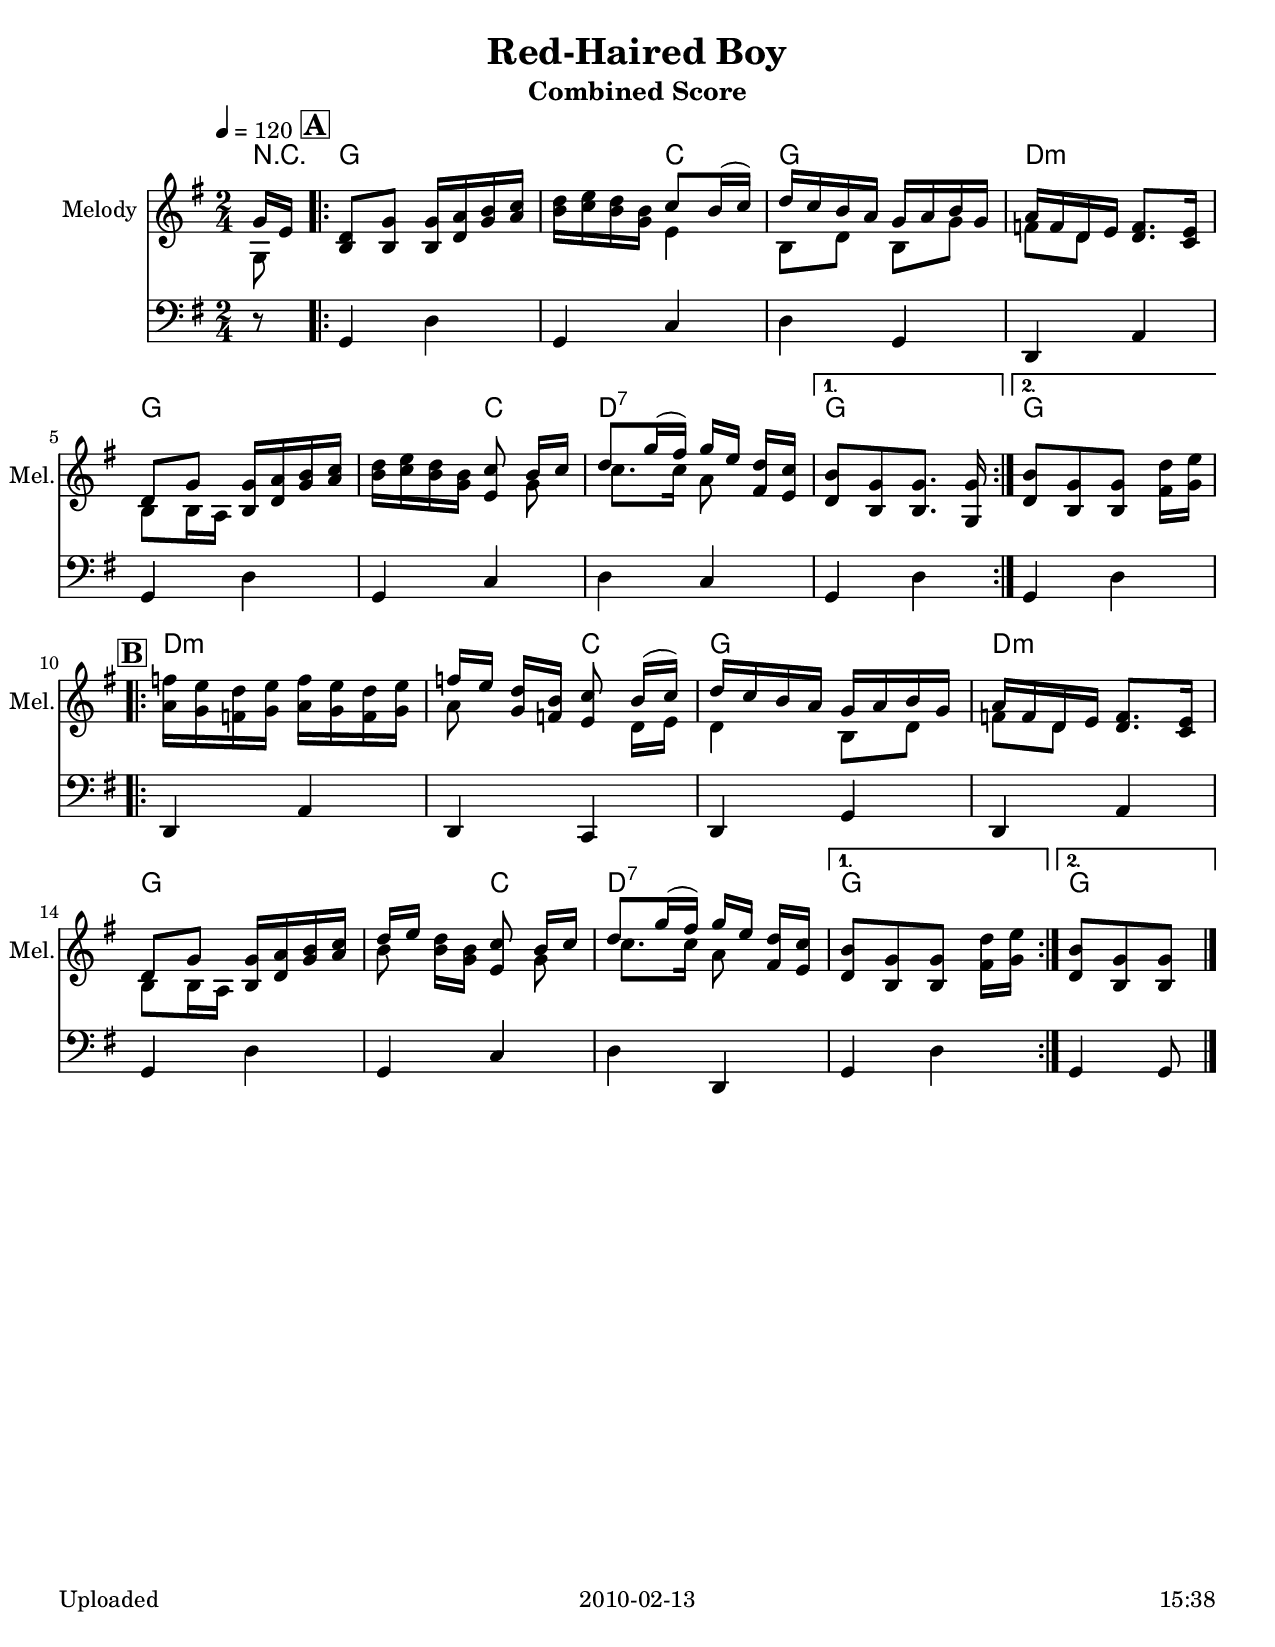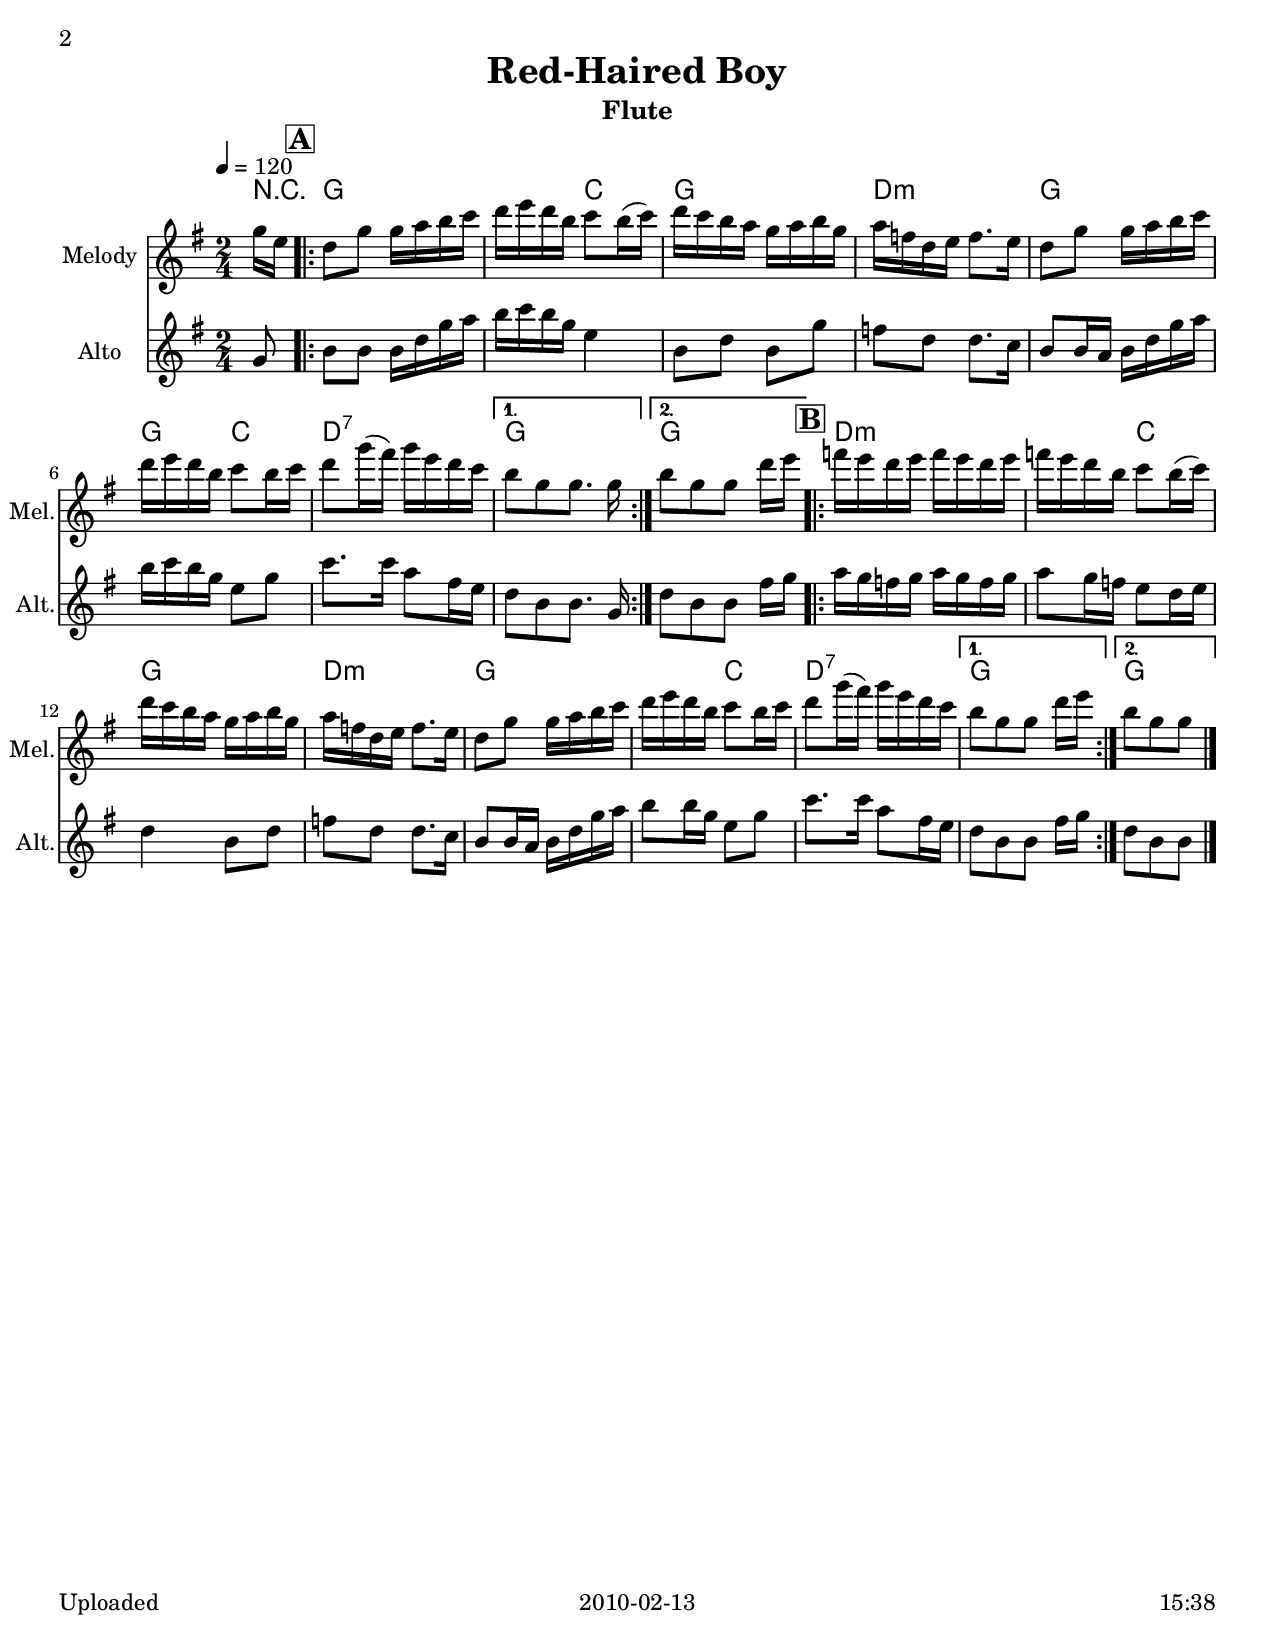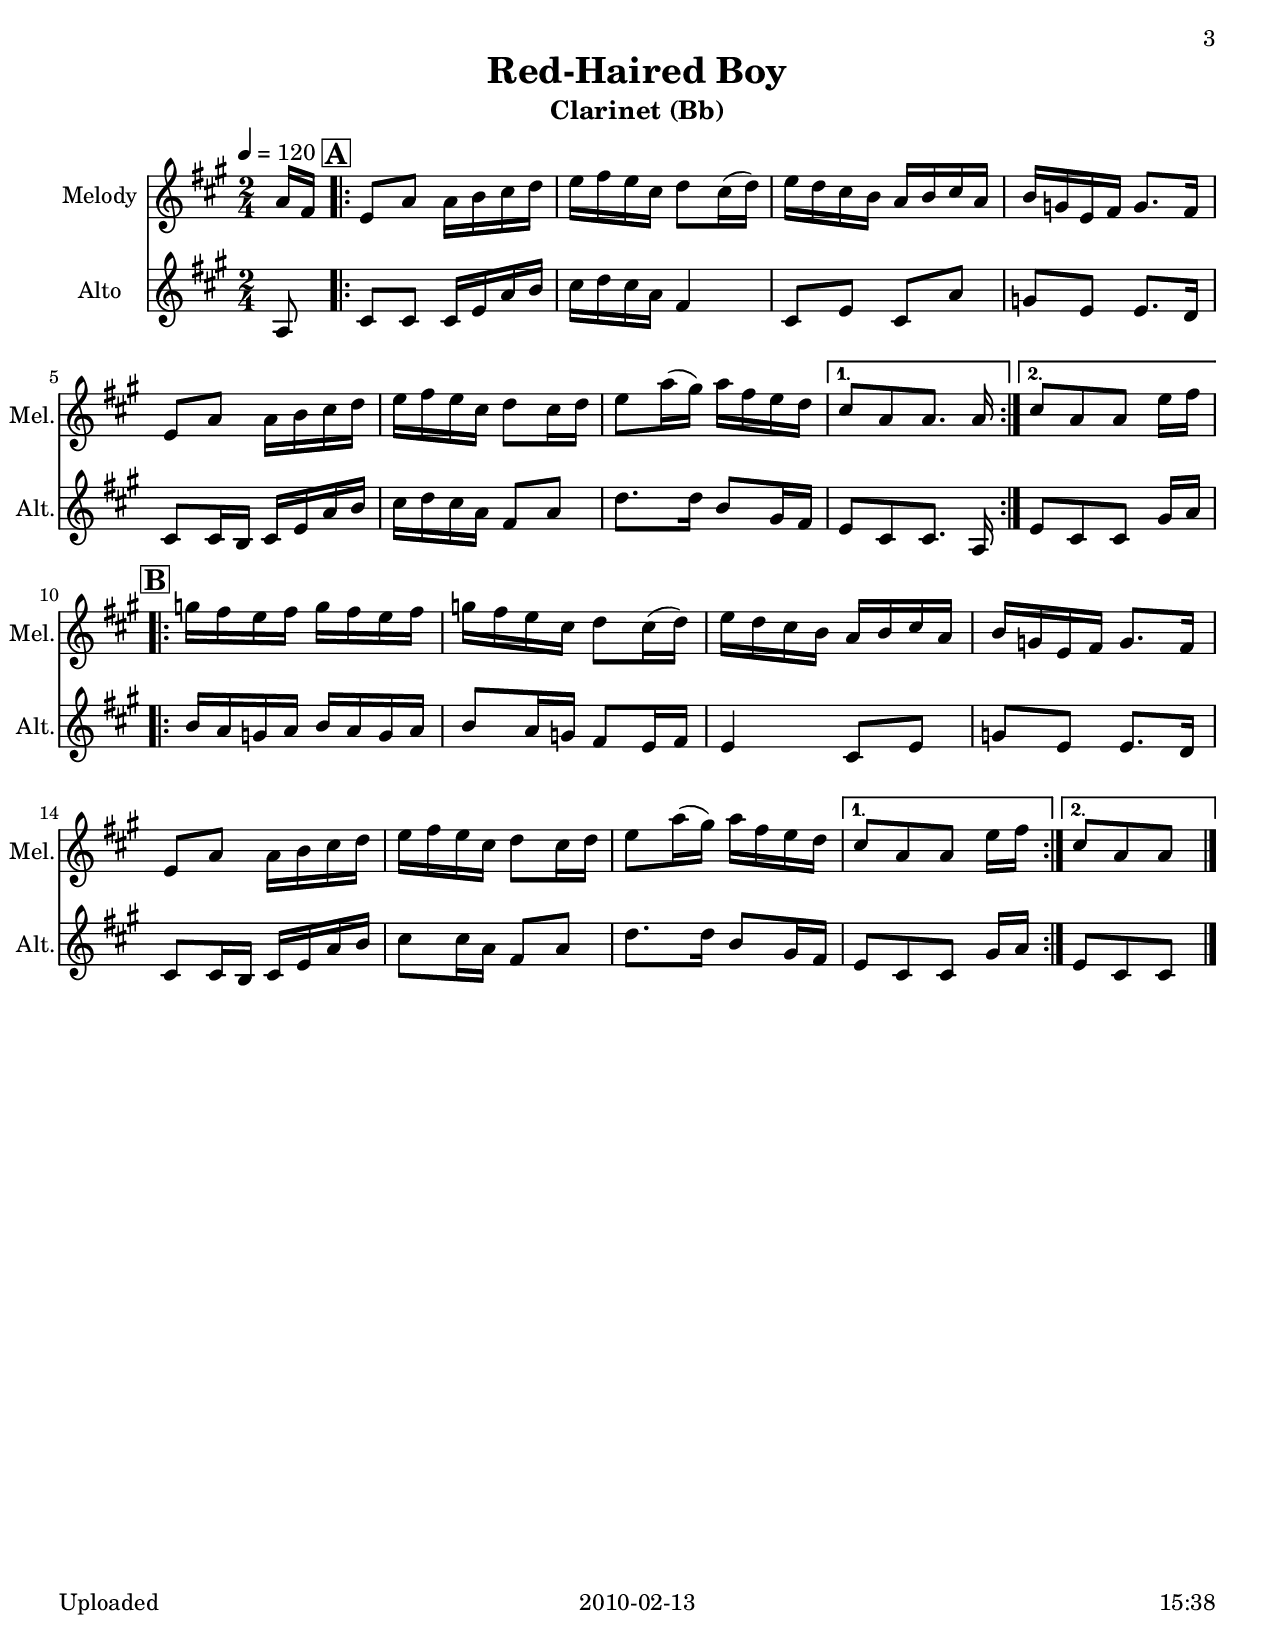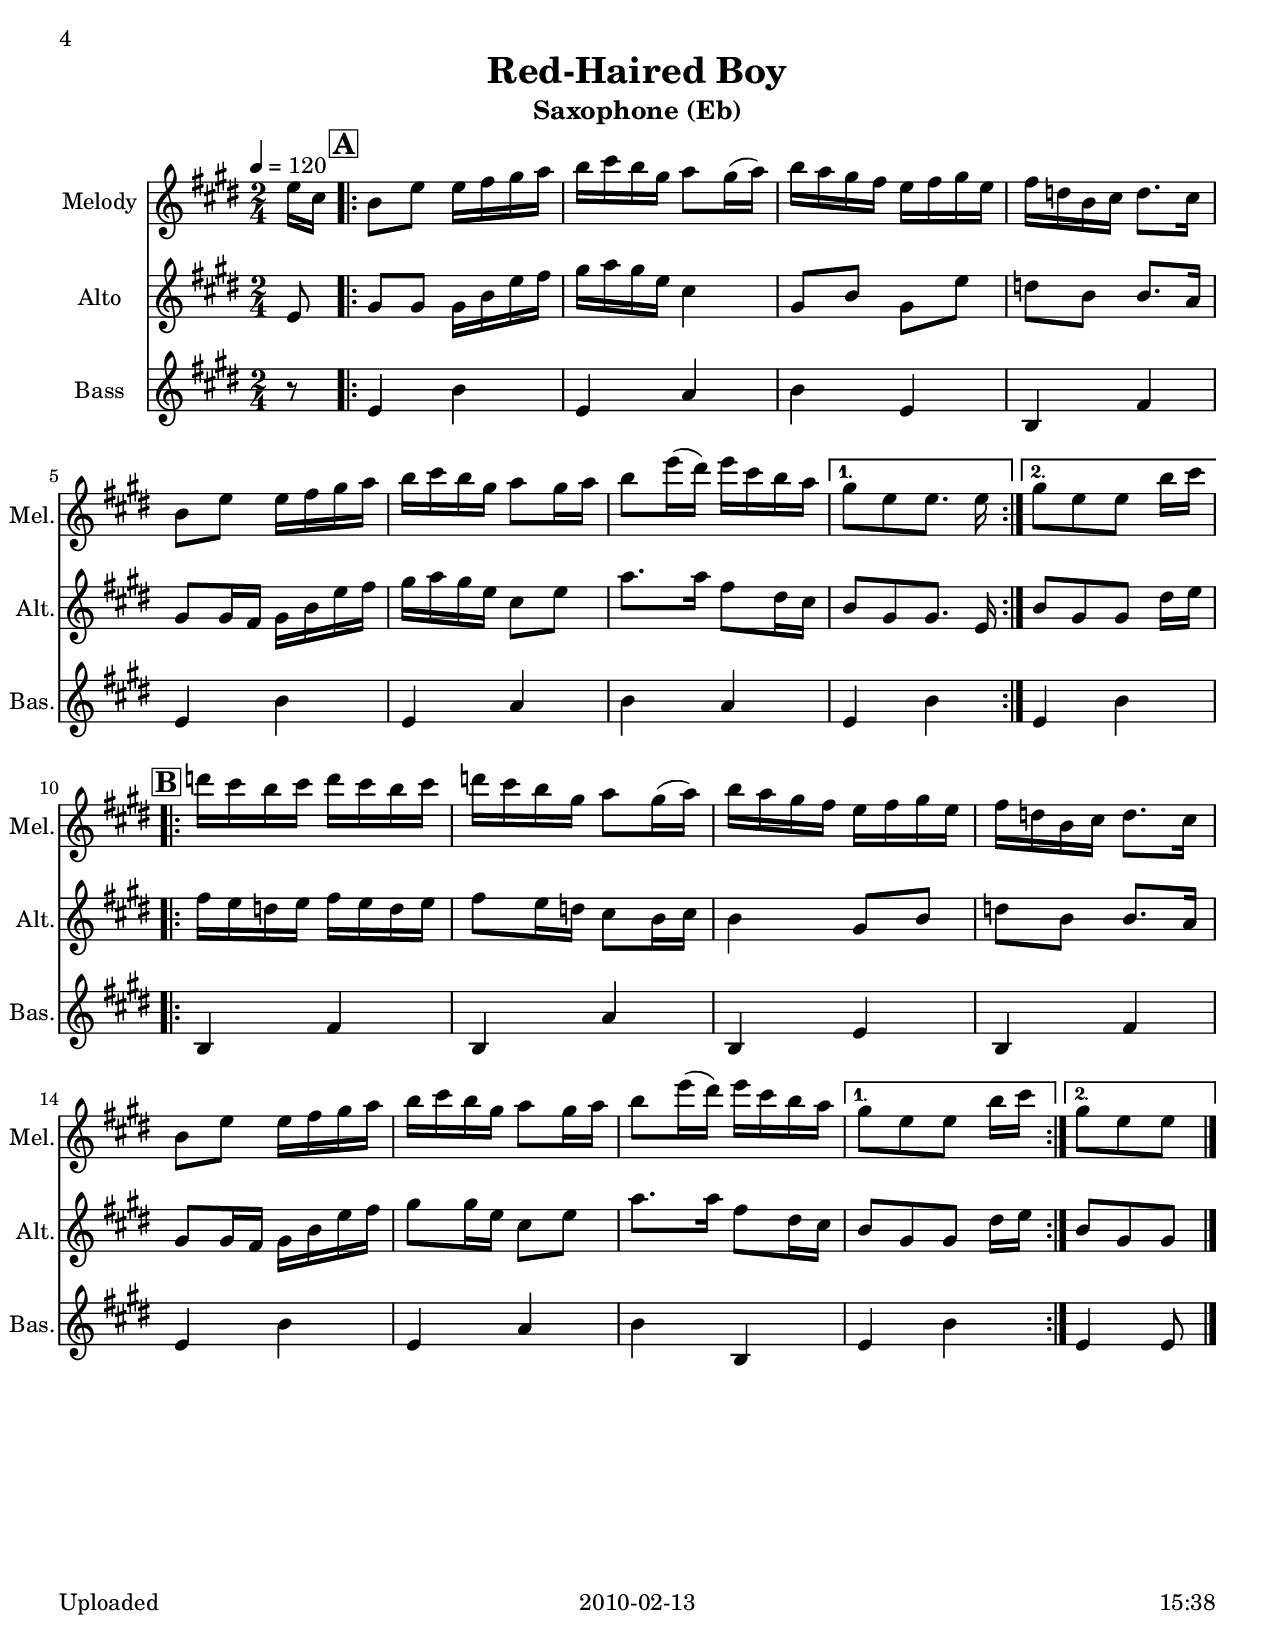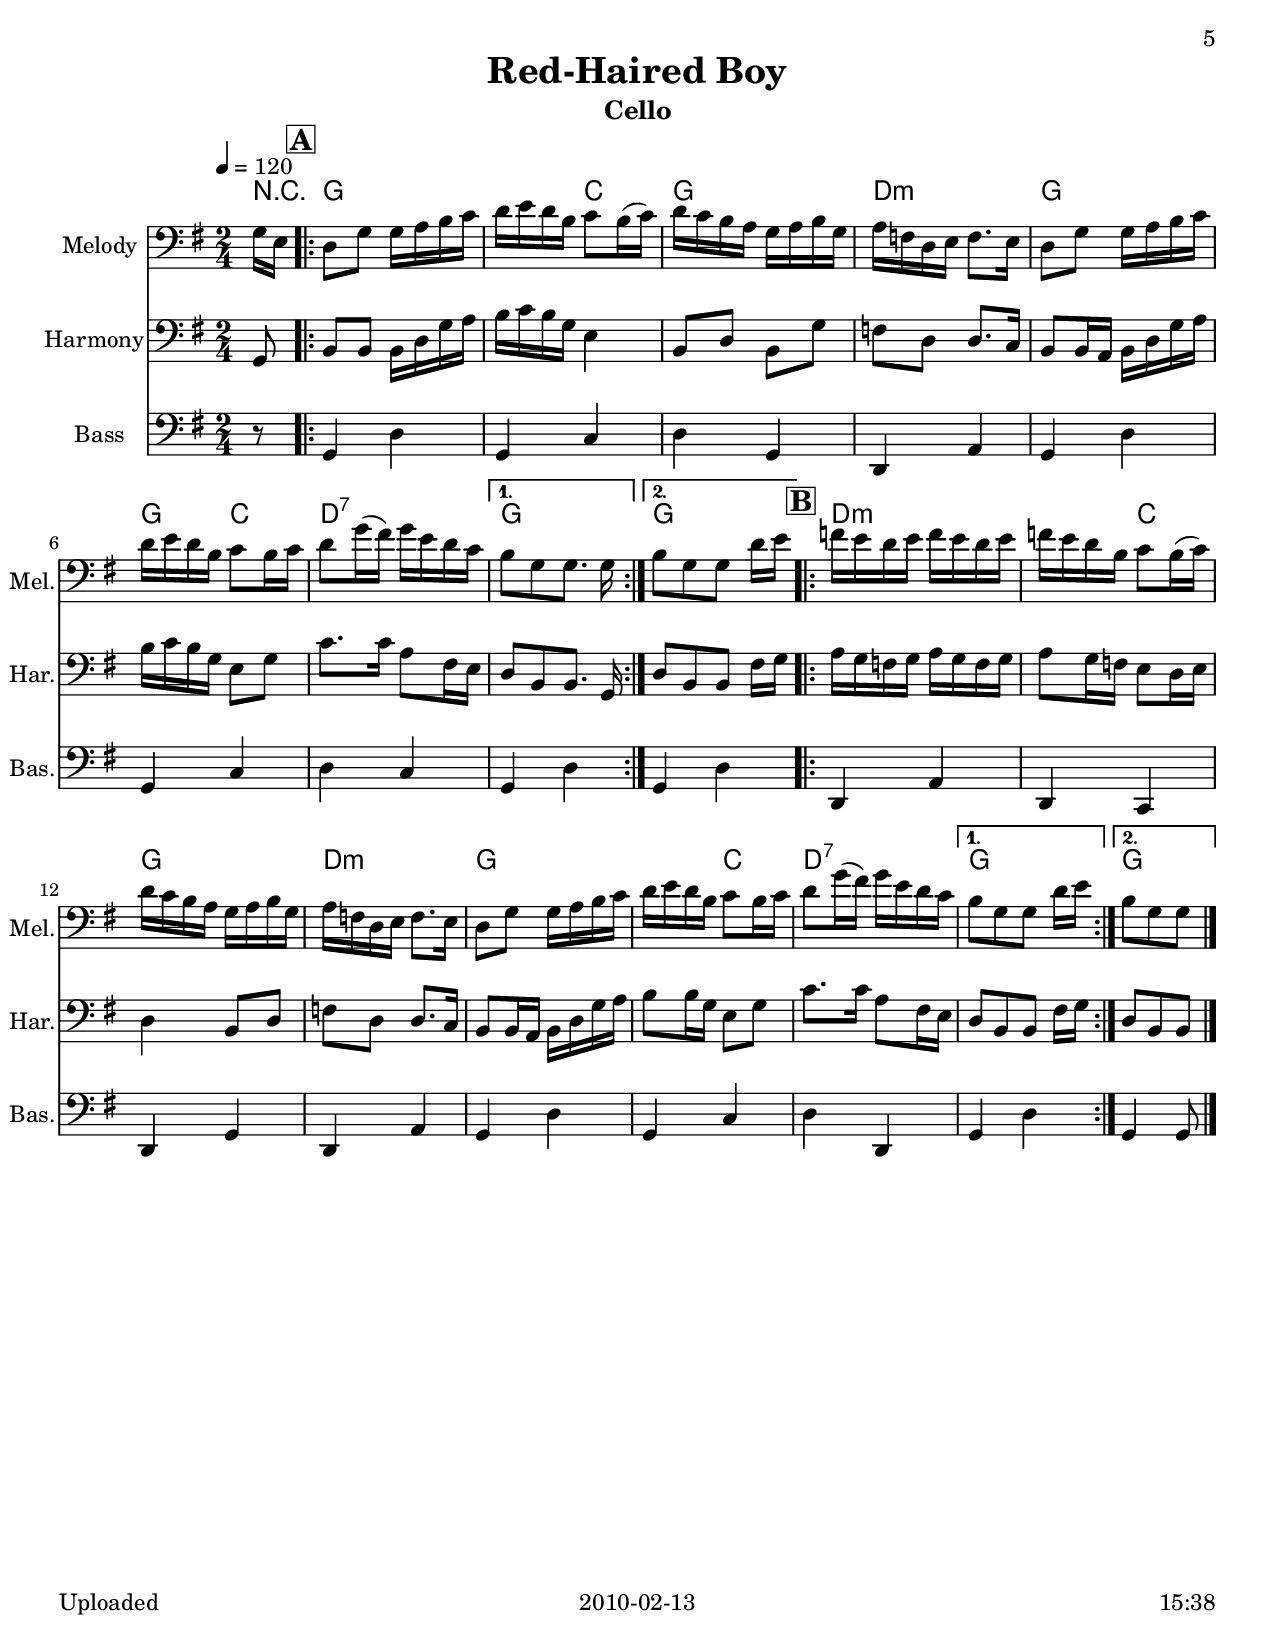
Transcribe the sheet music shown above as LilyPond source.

\version "2.12.0"
\header {
  title = "Red-Haired Boy"
  piece = "Traditional"
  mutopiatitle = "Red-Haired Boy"
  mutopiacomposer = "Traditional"
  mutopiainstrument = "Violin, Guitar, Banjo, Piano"
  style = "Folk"
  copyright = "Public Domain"
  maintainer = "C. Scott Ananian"
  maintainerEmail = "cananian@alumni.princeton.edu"
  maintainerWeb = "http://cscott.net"
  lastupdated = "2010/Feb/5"
  meter = 120
}
#(set-default-paper-size "letter")

\paper {
  scoreTitleMarkup = \bookTitleMarkup
  bookTitleMarkup = \markup {}
  ragged-bottom = ##t
  oddFooterMarkup = \markup { \fill-line { Uploaded 2010-02-13 15:38 } }
}

linebreaks = {
  \time 2/4
  \partial 8
  s8 |
  \repeat volta 2 {
    s2 \noBreak | s2 \noBreak | s2 \noBreak | s2 \break |
    s2 \noBreak | s2 \noBreak | s2 \noBreak |
  }
  \alternative {
    { s2 \noBreak | }
    { s2 \break | }
  }

  \repeat volta 2 {
    s2 \noBreak | s2 \noBreak | s2 \noBreak | s2 \break |
    s2 \noBreak | s2 \noBreak | s2 \noBreak |
  }
  \alternative {
    { s2 \noBreak | }
    { s4 s8 }
  }
}

melody = \transpose a g \relative a' {
  \set Score.markFormatter = #format-mark-box-letters
  \time 2/4
  \tempo 4=120

  \key a \major

  \partial 8
  a='16 fis |
  \mark\default % A part
  \repeat volta 2 {
    e='8 a a16 b cis d |
    e=''16 fis e cis d8 cis16( d) |
    e=''16 d cis b a b cis a |
    b='16 g e fis g8. fis16 |

    e='8[ a] a16 b cis d |
    e=''16 fis e cis d8 cis16 d |
    e=''8 a16( gis) a fis e d |
  }
  \alternative {
    { cis=''8[ a a8.] a16 | }
    { cis=''8[ a a] e'=''16 fis | }
  }

  \mark\default % B part
  \repeat volta 2 {
    g=''16 fis e fis g fis e fis |
    g=''16 fis e cis d8 cis16( d) |
    e=''16 d cis b a b cis a |
    b='16 g e fis g8. fis16 |

    e='8[ a] a16 b cis d |
    e=''16 fis e cis d8 cis16 d |
    e=''8 a16( gis) a fis e d |
  }
  \alternative {
    { cis=''8[ a a] e'=''16 fis | }
    { cis=''8[ a a] }
  }
  \bar "|."
}

alto = \transpose a g \relative a {
  \time 2/4
  \tempo 4=120

  \key a \major

  \partial 8
  a=8 |
  \mark\default % A part
  \repeat volta 2 {
    cis='8 cis cis16 e a b |
    cis=''16 d cis a fis4 |
    cis='8 e cis a' |
    g='8 e e8. d16 |

    cis='8 cis16 b cis16 e a b |
    cis=''16 d cis a fis8 a |
    d=''8. d16 b8 gis16 fis |
  }
  \alternative {
    { e='8[ cis cis8.] a16 | }
    { e'='8[ cis cis] gis'16 a | }
  }

  \mark\default % B part
  \repeat volta 2 {
    b='16 a g a b a g a |
    b='8 a16 g fis8 e16 fis |
    e='4 cis8 e |
    g='8 e e8. d16 |

    cis='8 cis16 b cis16 e a b |
    cis=''8 cis16 a fis8 a |
    d=''8. d16 b8 gis16 fis |
  }
  \alternative {
    { e='8[ cis cis] gis'16 a | }
    { e='8[ cis cis] }
  }
  \bar "|."
}

% Alternate melody; for reference only (not printed).
melodyB = \transpose a g \relative a' {
  \set Score.markFormatter = #format-mark-box-letters
  \time 2/4
  \tempo 4=120

  \key a \major

  \partial 8
  a='16 fis |
  \mark\default % A part
  \repeat volta 2 {
    e='8 a a16 b cis d |
    e=''16 fis e cis d8 cis16( d) |
    e=''16 d cis b a b cis a |
    b='16 g e fis g8. fis16 |

    e='8 a a16 b cis d |
    e=''16 fis e cis d8 cis16 d |
    e=''8 a16( gis) a fis e d |
  }
  \alternative {
    { cis=''8[ a a8.] fis16 | }
    { cis'=''8[ a a] e'=''16 fis | }
  }

  \mark\default % B part
  \repeat volta 2 {
    g=''16 fis e fis g fis e fis |
    g=''16 fis e cis d8 cis16( d) |
    e=''16 d cis b a b cis a |
    b='16 a e fis g8. fis16 |

    e='8 a a16 b cis d |
    e=''16 fis e cis d8 cis16( d) |
    e=''8 a16( gis) a fis e d |
  }
  \alternative {
    { cis=''8[ a a] e'=''16 fis | }
    { cis=''8[ a a] }
  }
  \bar "|."
}

bassTagged = \transpose a g \relative c, {
  \time 2/4
  \tempo 4=120

  \key a \major

  \partial 8
  r8 |
  \repeat volta 2 {
    a=,,4 e' | a, d | e a, | e b' | a e' | a, d | e d |
  }
  \alternative {
    { a=,,4 e' }
    { a,=,,4 e' }
  }

  \repeat volta 2 {
    e,=,,4 b' | e, \tag #'sax d' \tag #'nosax d, | e a | e b' | a=,, e' | a, d | e e, |
  }
  \alternative {
    { a=,,4 e' }
    { a,=,,4 a8 }
  }
  \bar "|."
}
bass = \removeWithTag #'sax \bassTagged
basssax = \removeWithTag #'nosax \bassTagged

harmonies = \transpose a g \chordmode {
  \set Score.markFormatter = #format-mark-box-letters
  \time 2/4

  \partial 8
  r8 |
  \repeat volta 2 {
    a4 a | a d | a a | e:m e:m | a a | a d | e:7 e:7 |
  }
  \alternative {
    { a4 a }
    { \set chordChanges = ##f a4
      \set chordChanges = ##t a }
  }

  \repeat volta 2 {
    e4:m e:m | e:m d | a a | e:m e:m | a a | a d | e:7 e:7 |
  }
  \alternative {
    { a4 a }
    { \set chordChanges = ##f a4
      \set chordChanges = ##t a8 }
  }
  \bar "|."
}

% combined score
\score {
  <<
    \context ChordNames {
         \set chordChanges = ##t
         << \harmonies \linebreaks >>
    }
    %\new Staff <<
    %  \set Staff.instrumentName = "Melody 2"
    %  \set Staff.shortInstrumentName = "Mel.2"
    %  \set Staff.printPartCombineTexts = ##f
    %  \melodyB
    %>>
    \new Staff <<
      \set Staff.instrumentName = "Melody"
      \set Staff.shortInstrumentName = "Mel."
      \set Staff.printPartCombineTexts = ##f
      \partcombine \melody \alto
    >>
    \new Staff <<
      \clef bass
      \transpose c c' \bass
    >>
  >>
  \layout { }
  \header {
    instrument = "Combined Score"
  }
}
				
% flute score
\score {
  <<
    \context ChordNames {
         \set chordChanges = ##t
         \harmonies
    }
    \context Staff = fluteA {
      \set Staff.instrumentName = "Melody"
      \set Staff.shortInstrumentName = "Mel."
      \transpose c c' \melody
    }
    \context Staff = fluteB {
      \set Staff.instrumentName = "Alto"
      \set Staff.shortInstrumentName = "Alt."
      \transpose c c' \alto
    }
  >>
  \header {
    instrument = "Flute"
    breakbefore=##t
  }
}

% clarinet score (transposed to Bb)
\score {
  <<
    \context Staff = clarinetA {
      \set Staff.instrumentName = "Melody"
      \set Staff.shortInstrumentName = "Mel."
      \transpose bes c' { \melody }
    }
    \context Staff = clarinetB {
      \set Staff.instrumentName = "Alto"
      \set Staff.shortInstrumentName = "Alt."
      \transpose bes c' { \alto }

    }
  >>
  \header {
    instrument = "Clarinet (Bb)"
    breakbefore=##t
  }
}

% saxophone score (transposed to Bb)
\score {
  <<
    \context Staff = saxophoneA {
      \set Staff.instrumentName = "Melody"
      \set Staff.shortInstrumentName = "Mel."
      \transpose ees c' { \melody }
    }
    \context Staff = saxophoneB {
      \set Staff.instrumentName = "Alto"
      \set Staff.shortInstrumentName = "Alt."
      \transpose ees c' { \alto }
    }
    \context Staff = saxophoneC {
      \set Staff.instrumentName = "Bass"
      \set Staff.shortInstrumentName = "Bas."
      \transpose ees c''' \basssax
    }
  >>
  \header {
    instrument = "Saxophone (Eb)"
    breakbefore=##t
  }
}

% cello score (octave-shifted)
\score {
  <<
    \context ChordNames {
         \set chordChanges = ##t
         \harmonies
    }
    \context Staff = celloA {
      \set Staff.instrumentName = "Melody"
      \set Staff.shortInstrumentName = "Mel."
      \transpose c c, << \clef bass \melody >> % 2 octaves down
    }
    \context Staff = celloB {
      \set Staff.instrumentName = "Harmony"
      \set Staff.shortInstrumentName = "Har."
      \transpose c c, << \clef bass \alto >> % 2 octaves down
    }
    \context Staff = celloC {
      \set Staff.instrumentName = "Bass"
      \set Staff.shortInstrumentName = "Bas."
      \transpose c c' << \clef bass \bass >> % 1 octave up
    }
  >>
  \header {
    instrument = "Cello"
    breakbefore=##t
  }
}


% midi score.
\score {
  \unfoldRepeats
  \context PianoStaff <<
    \context Staff=melody <<
       \set Staff.midiInstrument = "fiddle"
       r1\pp \melody
     >>
    \context Staff=alto <<
       \set Staff.midiInstrument = "fiddle"
       r1\pp \alto
     >>
    \context Staff=bass <<
      \set Staff.midiInstrument = "acoustic bass"
      r1\ff
      \bass
    >>
%{
    \context Staff=chords <<
      \set Staff.midiInstrument = "pizzicato strings"
      r1\pp
      \harmonies
    >>
%}
  >>

  \midi {
    \context {
      \Score
      tempoWholesPerMinute = #(ly:make-moment 120 4)
      }
    }
}
